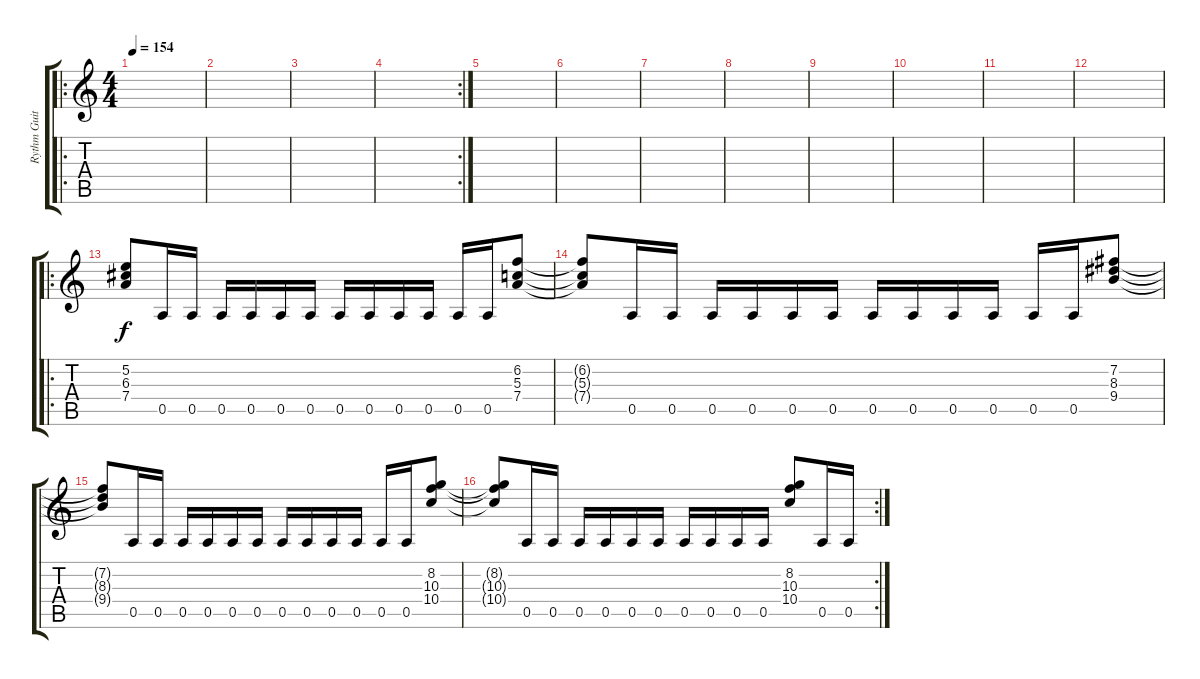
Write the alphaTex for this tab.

\track ("Rythm Guitar" "Rythm Guit") {instrument distortionguitar}
\staff {score tabs}
\tuning (E4 B3 G3 D3 A2 E2) {hide}
\ro
\ts (4 4)
\tempo 154
\clef g2
\ks c
|
|
|
\rc 2
|
|
|
|
|
|
|
|
|
\ro
(5.2 6.3 7.4).8 0.5.16 0.5.16 0.5.16 0.5.16 0.5.16 0.5.16 0.5.16 0.5.16 0.5.16 0.5.16 0.5.16 0.5.16 (6.2 5.3 7.4).8 |
(6.2{t} 5.3{t} 7.4{t}).8 0.5.16 0.5.16 0.5.16 0.5.16 0.5.16 0.5.16 0.5.16 0.5.16 0.5.16 0.5.16 0.5.16 0.5.16 (7.2 8.3 9.4).8 |
(7.2{t} 8.3{t} 9.4{t}).8 0.5.16 0.5.16 0.5.16 0.5.16 0.5.16 0.5.16 0.5.16 0.5.16 0.5.16 0.5.16 0.5.16 0.5.16 (8.2 10.3 10.4).8 |
\rc 2
(8.2{t} 10.3{t} 10.4{t}).8 0.5.16 0.5.16 0.5.16 0.5.16 0.5.16 0.5.16 0.5.16 0.5.16 0.5.16 0.5.16 (8.2 10.3 10.4).8 0.5.16 0.5.16
